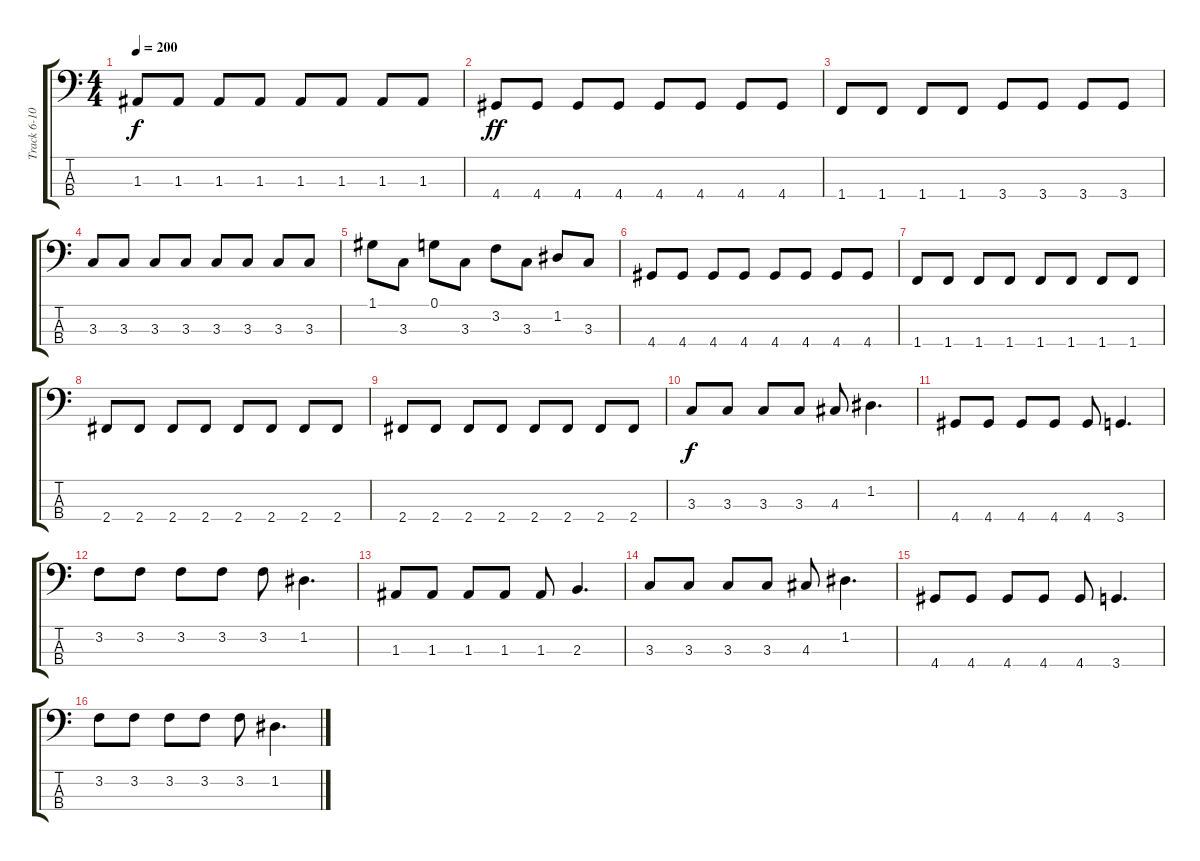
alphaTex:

\track ("Track 6-10" "Track 6-10") {instrument electricbasspick}
\staff {score tabs}
\tuning (G2 D2 A1 E1) {hide}
\ts (4 4)
\tempo 200
\clef f4
\ks c
1.3.8{dy f} 1.3.8 1.3.8 1.3.8 1.3.8 1.3.8 1.3.8 1.3.8 |
4.4.8{dy ff} 4.4.8 4.4.8 4.4.8 4.4.8 4.4.8 4.4.8 4.4.8 |
1.4.8 1.4.8 1.4.8 1.4.8 3.4.8 3.4.8 3.4.8 3.4.8 |
3.3.8 3.3.8 3.3.8 3.3.8 3.3.8 3.3.8 3.3.8 3.3.8 |
1.1.8 3.3.8 0.1.8 3.3.8 3.2.8 3.3.8 1.2.8 3.3.8 |
4.4.8 4.4.8 4.4.8 4.4.8 4.4.8 4.4.8 4.4.8 4.4.8 |
1.4.8 1.4.8 1.4.8 1.4.8 1.4.8 1.4.8 1.4.8 1.4.8 |
2.4.8 2.4.8 2.4.8 2.4.8 2.4.8 2.4.8 2.4.8 2.4.8 |
2.4.8 2.4.8 2.4.8 2.4.8 2.4.8 2.4.8 2.4.8 2.4.8 |
3.3.8{dy f} 3.3.8 3.3.8 3.3.8 4.3.8 1.2.4{d} |
4.4.8 4.4.8 4.4.8 4.4.8 4.4.8 3.4.4{d} |
3.2.8 3.2.8 3.2.8 3.2.8 3.2.8 1.2.4{d} |
1.3.8 1.3.8 1.3.8 1.3.8 1.3.8 2.3.4{d} |
3.3.8 3.3.8 3.3.8 3.3.8 4.3.8 1.2.4{d} |
4.4.8 4.4.8 4.4.8 4.4.8 4.4.8 3.4.4{d} |
3.2.8 3.2.8 3.2.8 3.2.8 3.2.8 1.2.4{d}
